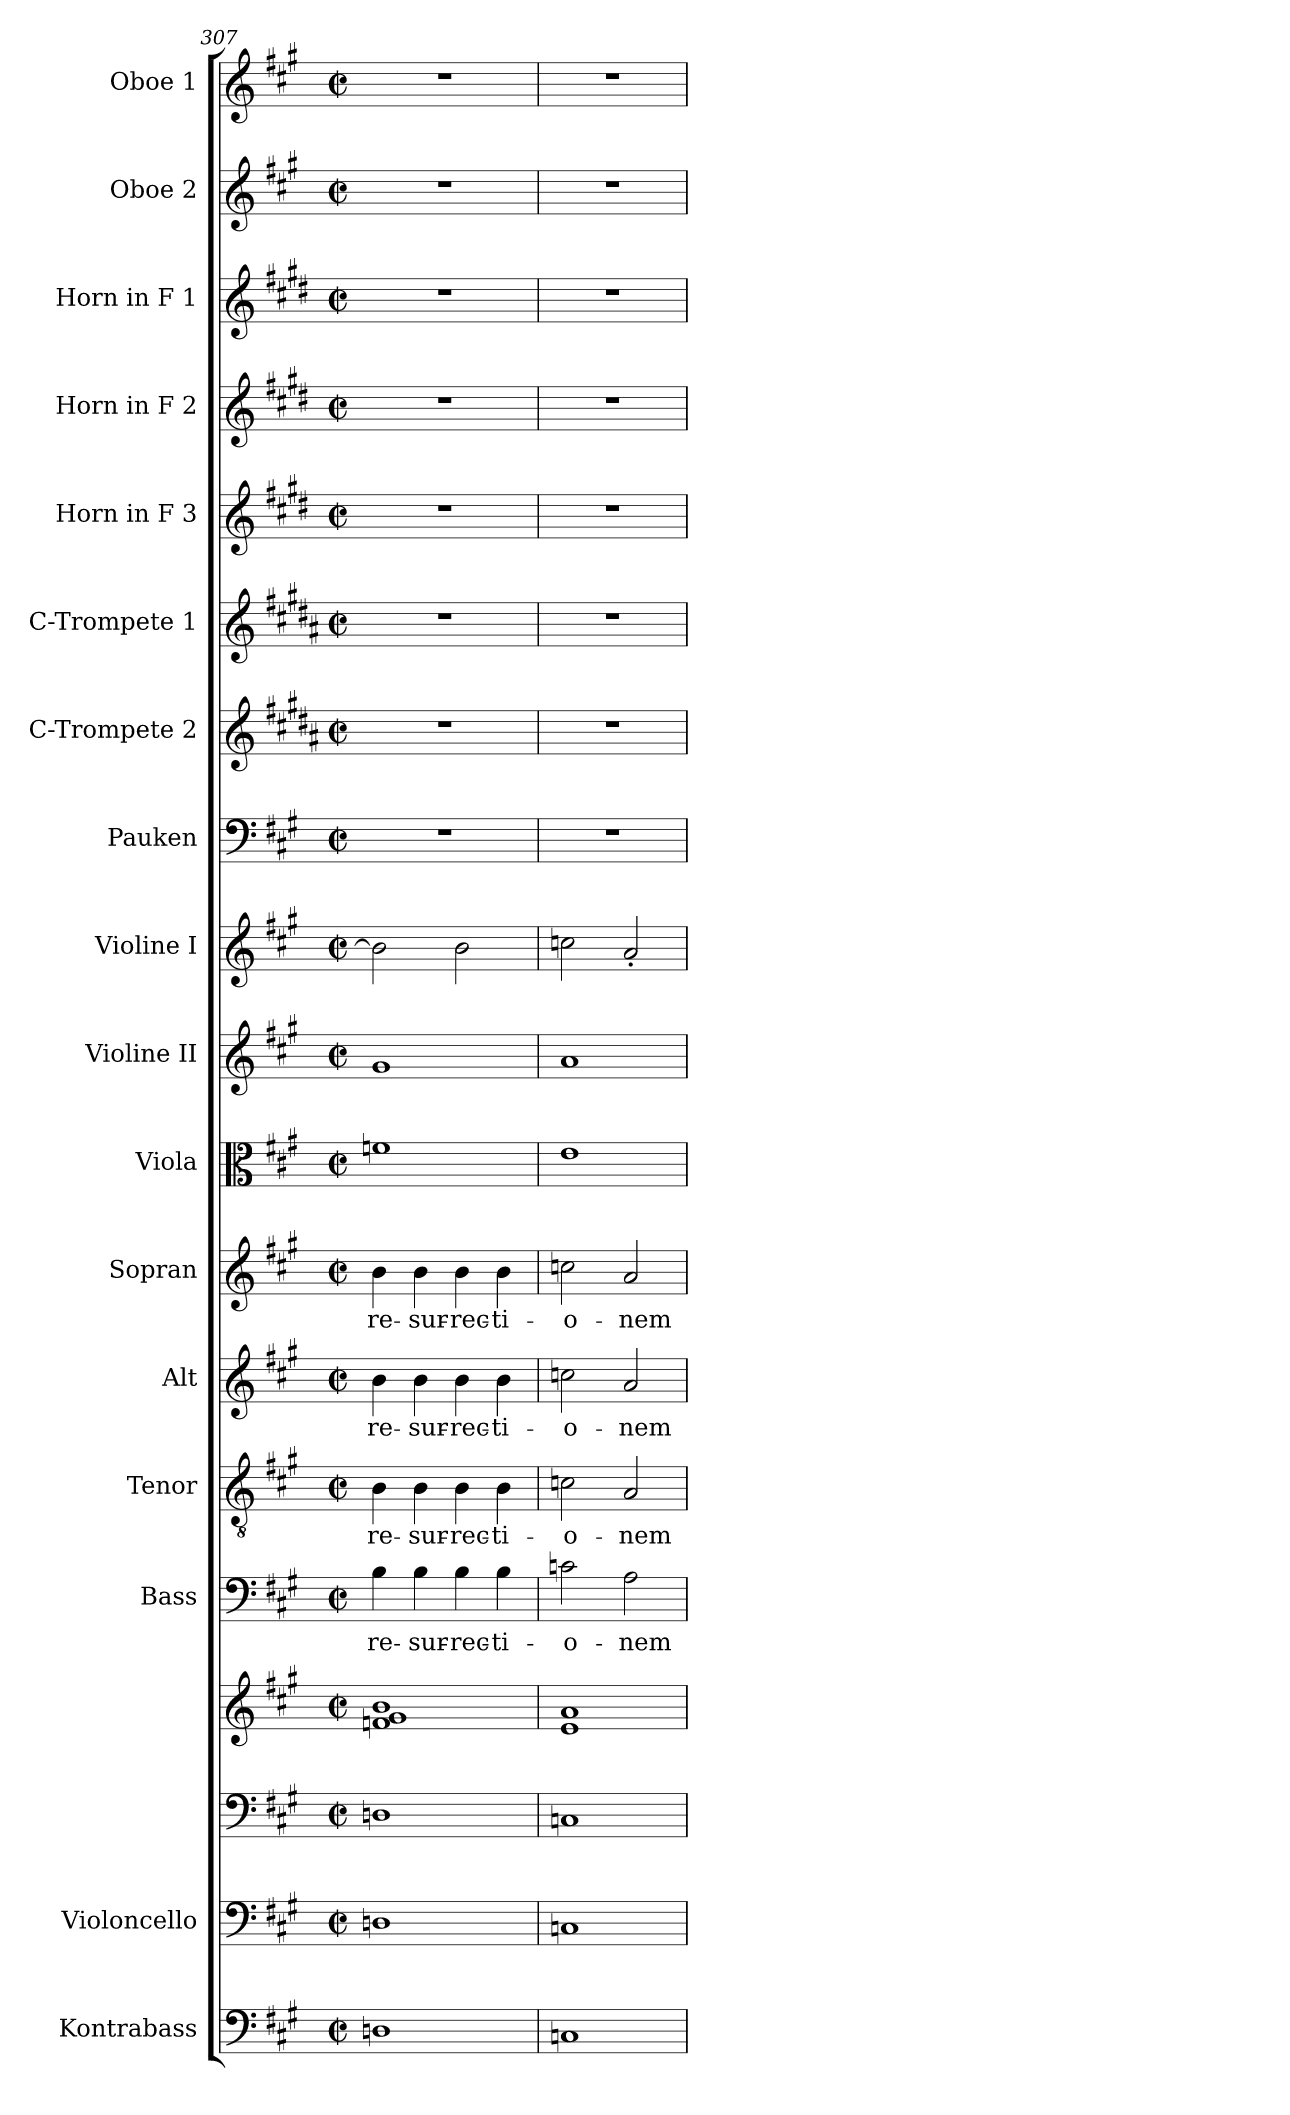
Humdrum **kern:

**kern	**kern	**kern	**kern	**kern	**text	**kern	**text	**kern	**text	**kern	**text	**kern	**kern	**kern	**kern	**kern	**kern	**kern	**kern	**kern	**kern	**kern
*part18	*part17	*part16	*part16	*part15	*part15	*part14	*part14	*part13	*part13	*part12	*part12	*part11	*part10	*part9	*part8	*part7	*part6	*part5	*part4	*part3	*part2	*part1
*staff19	*staff18	*staff17	*staff16	*staff15	*staff15	*staff14	*staff14	*staff13	*staff13	*staff12	*staff12	*staff11	*staff10	*staff9	*staff8	*staff7	*staff6	*staff5	*staff4	*staff3	*staff2	*staff1
*I"Kontrabass	*I"Violoncello	*	*	*I"Bass	*	*I"Tenor	*	*I"Alt	*	*I"Sopran	*	*I"Viola	*I"Violine II	*I"Violine I	*I"Pauken	*I"C-Trompete 2	*I"C-Trompete 1	*I"Horn in F 3	*I"Horn in F 2	*I"Horn in F 1	*I"Oboe 2	*I"Oboe 1
*I'Kb.	*I'Vc.	*	*	*I'B.	*	*I'T.	*	*I'A.	*	*I'S.	*	*I'Vla.	*I'Vl. II	*I'Vl. I	*I'Pk.	*I'C Trp. 2	*I'C Trp. 1	*	*	*	*I'Ob. 2	*I'Ob. 1
*clefF4	*clefF4	*clefF4	*clefG2	*clefF4	*	*clefGv2	*	*clefG2	*	*clefG2	*	*clefC3	*clefG2	*clefG2	*clefF4	*clefG2	*clefG2	*clefG2	*clefG2	*clefG2	*clefG2	*clefG2
*ITrd7c12	*	*	*	*	*	*	*	*	*	*	*	*	*	*	*	*ITrd1c2	*ITrd1c2	*ITrd4c7	*ITrd4c7	*ITrd4c7	*	*
*k[f#c#g#]	*k[f#c#g#]	*k[f#c#g#]	*k[f#c#g#]	*k[f#c#g#]	*	*k[f#c#g#]	*	*k[f#c#g#]	*	*k[f#c#g#]	*	*k[f#c#g#]	*k[f#c#g#]	*k[f#c#g#]	*k[f#c#g#]	*k[f#c#g#]	*k[f#c#g#]	*k[f#c#g#]	*k[f#c#g#]	*k[f#c#g#]	*k[f#c#g#]	*k[f#c#g#]
*A:	*A:	*A:	*A:	*A:	*	*A:	*	*A:	*	*A:	*	*A:	*A:	*A:	*A:	*A:	*A:	*A:	*A:	*A:	*A:	*A:
*M2/2	*M2/2	*M2/2	*M2/2	*M2/2	*	*M2/2	*	*M2/2	*	*M2/2	*	*M2/2	*M2/2	*M2/2	*M2/2	*M2/2	*M2/2	*M2/2	*M2/2	*M2/2	*M2/2	*M2/2
*met(c|)	*met(c|)	*met(c|)	*met(c|)	*met(c|)	*	*met(c|)	*	*met(c|)	*	*met(c|)	*	*met(c|)	*met(c|)	*met(c|)	*met(c|)	*met(c|)	*met(c|)	*met(c|)	*met(c|)	*met(c|)	*met(c|)	*met(c|)
=307	=307	=307	=307	=307	=307	=307	=307	=307	=307	=307	=307	=307	=307	=307	=307	=307	=307	=307	=307	=307	=307	=307
!	!	!	!	!	!LO:LY:b	!	!LO:LY:b	!	!LO:LY:b	!	!LO:LY:b	!	!	!	!	!	!	!	!	!	!	!
1DDn	1Dn	1Dn	1fn 1g# 1b	4B\	re-	4B\	re-	4b\	re-	4b\	re-	1fn	1g#	2b\]	1r	1r	1r	1r	1r	1r	1r	1r
!	!	!	!	!	!LO:LY:b	!	!LO:LY:b	!	!LO:LY:b	!	!LO:LY:b	!	!	!	!	!	!	!	!	!	!	!
.	.	.	.	4B\	-sur-	4B\	-sur-	4b\	-sur-	4b\	-sur-	.	.	.	.	.	.	.	.	.	.	.
!	!	!	!	!	!LO:LY:b	!	!LO:LY:b	!	!LO:LY:b	!	!LO:LY:b	!	!	!	!	!	!	!	!	!	!	!
.	.	.	.	4B\	-rec-	4B\	-rec-	4b\	-rec-	4b\	-rec-	.	.	2b\	.	.	.	.	.	.	.	.
!	!	!	!	!	!LO:LY:b	!	!LO:LY:b	!	!LO:LY:b	!	!LO:LY:b	!	!	!	!	!	!	!	!	!	!	!
.	.	.	.	4B\	-ti-	4B\	-ti-	4b\	-ti-	4b\	-ti-	.	.	.	.	.	.	.	.	.	.	.
=308	=308	=308	=308	=308	=308	=308	=308	=308	=308	=308	=308	=308	=308	=308	=308	=308	=308	=308	=308	=308	=308	=308
!	!	!	!	!	!LO:LY:b	!	!LO:LY:b	!	!LO:LY:b	!	!LO:LY:b	!	!	!	!	!	!	!	!	!	!	!
1CCn	1Cn	1Cn	1e 1a	2cn\	-o-	2cn\	-o-	2ccn\	-o-	2ccn\	-o-	1e	1a	2ccn\	1r	1r	1r	1r	1r	1r	1r	1r
!	!	!	!	!	!LO:LY:b	!	!LO:LY:b	!	!LO:LY:b	!	!LO:LY:b	!	!	!	!	!	!	!	!	!	!	!
.	.	.	.	2A\	-nem	2A/	-nem	2a/	-nem	2a/	-nem	.	.	2a'</	.	.	.	.	.	.	.	.
=	=	=	=	=	=	=	=	=	=	=	=	=	=	=	=	=	=	=	=	=	=	=
*-	*-	*-	*-	*-	*-	*-	*-	*-	*-	*-	*-	*-	*-	*-	*-	*-	*-	*-	*-	*-	*-	*-
